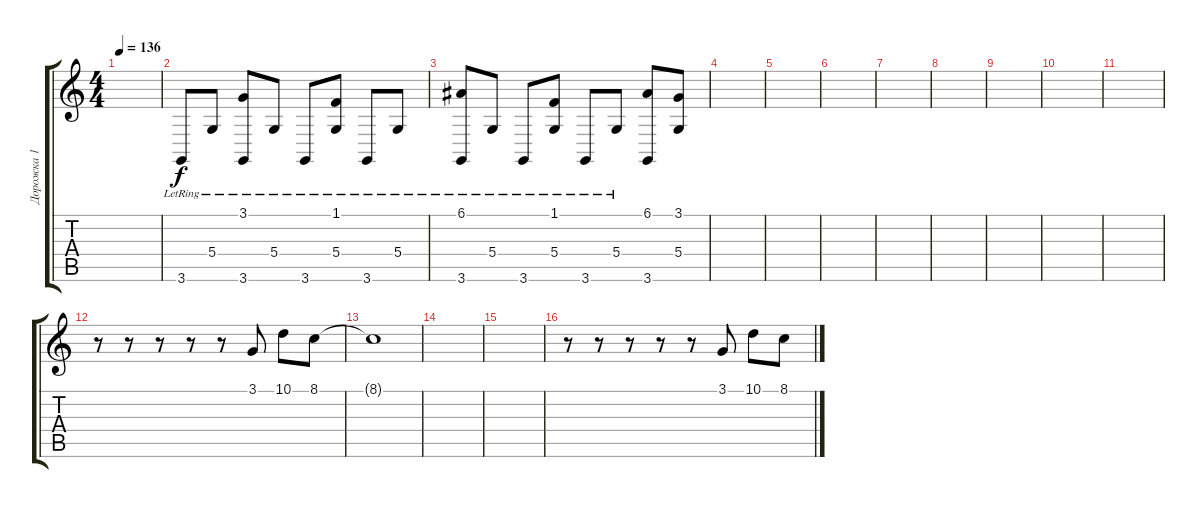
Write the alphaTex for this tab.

\track ("Дорожка 1" "Дорожка 1") {instrument synthbrass1}
\staff {score tabs}
\tuning (E4 B3 G3 D3 A2 E2) {hide}
\ts (4 4)
\tempo 136
\clef g2
\ks c
|
3.6{lr}.8 5.4{lr}.8 (3.1{lr} 3.6{lr}).8 5.4{lr}.8 3.6{lr}.8 (1.1{lr} 5.4{lr}).8 3.6{lr}.8 5.4{lr}.8 |
(6.1{lr} 3.6{lr}).8 5.4{lr}.8 3.6{lr}.8 (1.1{lr} 5.4{lr}).8 3.6{lr}.8 5.4{lr}.8 (6.1 3.6).8 (3.1 5.4).8 |
|
|
|
|
|
|
|
|
r.8 r.8 r.8 r.8 r.8 3.1.8 10.1.8 8.1.8 |
8.1{t}.1 |
|
|
r.8 r.8 r.8 r.8 r.8 3.1.8 10.1.8 8.1.8
